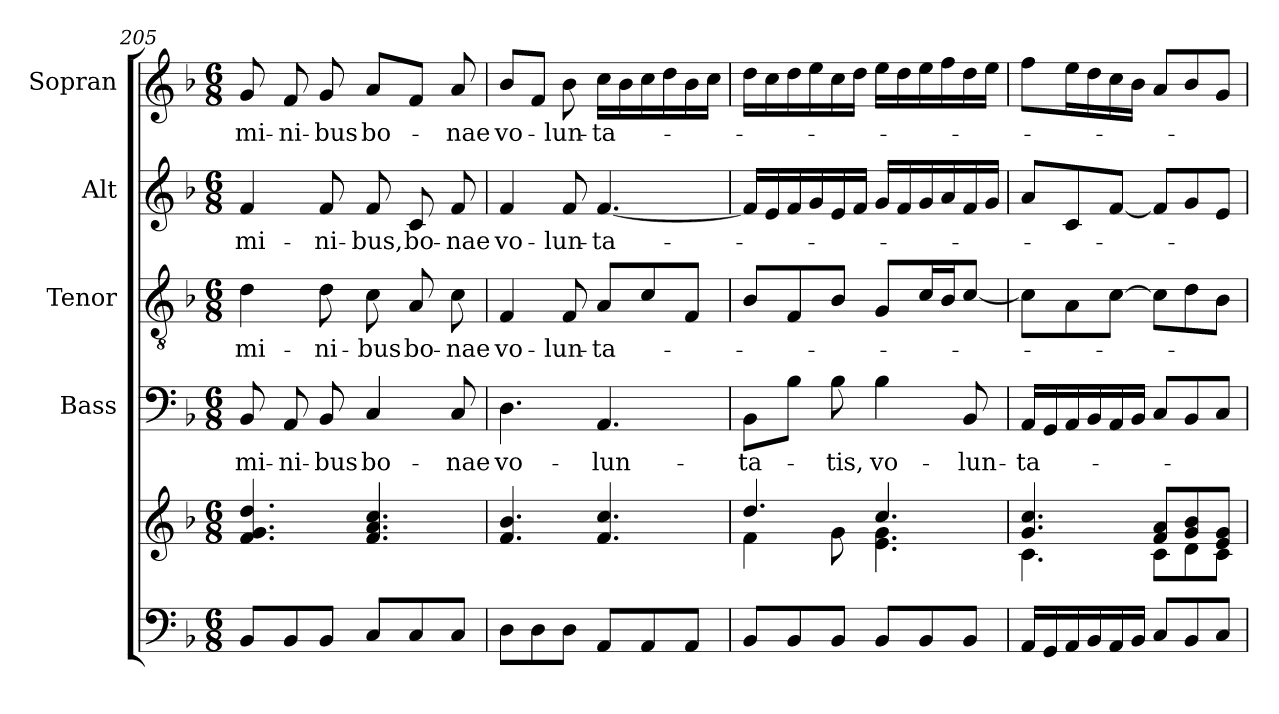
**kern	**kern	**kern	**text	**kern	**text	**kern	**text	**kern	**text
*part5	*part5	*part4	*part4	*part3	*part3	*part2	*part2	*part1	*part1
*staff6	*staff5	*staff4	*staff4	*staff3	*staff3	*staff2	*staff2	*staff1	*staff1
*	*	*I"Bass	*	*I"Tenor	*	*I"Alt	*	*I"Sopran	*
*	*	*I'B.	*	*I'T.	*	*I'A.	*	*I'S.	*
*clefF4	*clefG2	*clefF4	*	*clefGv2	*	*clefG2	*	*clefG2	*
*k[b-]	*k[b-]	*k[b-]	*	*k[b-]	*	*k[b-]	*	*k[b-]	*
*F:	*F:	*F:	*	*F:	*	*F:	*	*F:	*
*M6/8	*M6/8	*M6/8	*	*M6/8	*	*M6/8	*	*M6/8	*
=205	=205	=205	=205	=205	=205	=205	=205	=205	=205
!	!	!	!LO:LY:b	!	!LO:LY:b	!	!LO:LY:b	!	!LO:LY:b
8BB-/L	4.f/ 4.g/ 4.dd/	8BB-/	-mi-	4d\	-mi-	4f/	-mi-	8g/	-mi-
!	!	!	!LO:LY:b	!	!	!	!	!	!LO:LY:b
8BB-/	.	8AA/	-ni-	.	.	.	.	8f/	-ni-
!	!	!	!LO:LY:b	!	!LO:LY:b	!	!LO:LY:b	!	!LO:LY:b
8BB-/J	.	8BB-/	-bus	8d\	-ni-	8f/	-ni-	8g/	-bus
!	!	!	!LO:LY:b	!	!LO:LY:b	!	!LO:LY:b	!	!LO:LY:b
8C/L	4.f/ 4.a/ 4.cc/	4C/	bo-	8c\	-bus	8f/	-bus,	8a/L	bo-
!	!	!	!	!	!LO:LY:b	!	!LO:LY:b	!	!
8C/	.	.	.	8A/	bo-	8c/	bo-	8f/J	.
!	!	!	!LO:LY:b	!	!LO:LY:b	!	!LO:LY:b	!	!LO:LY:b
8C/J	.	8C/	-nae	8c\	-nae	8f/	-nae	8a/	-nae
!!LO:LB:g=z
=206	=206	=206	=206	=206	=206	=206	=206	=206	=206
!	!	!	!LO:LY:b	!	!LO:LY:b	!	!LO:LY:b	!	!LO:LY:b
8D\L	4.f/ 4.b-/	4.D\	vo-	4F/	vo-	4f/	vo-	8b-/L	vo-
8D\	.	.	.	.	.	.	.	8f/J	.
!	!	!	!	!	!LO:LY:b	!	!LO:LY:b	!	!LO:LY:b
8D\J	.	.	.	8F/	-lun-	8f/	-lun-	8b-\	-lun-
!	!	!	!LO:LY:b	!	!LO:LY:b	!	!LO:LY:b	!	!LO:LY:b
8AA/L	4.f/ 4.cc/	4.AA/	-lun-	8A/L	-ta-	[4.f/	-ta-	16cc\LL	-ta-
.	.	.	.	.	.	.	.	16b-\	.
8AA/	.	.	.	8c/	.	.	.	16cc\	.
.	.	.	.	.	.	.	.	16dd\	.
8AA/J	.	.	.	8F/J	.	.	.	16b-\	.
.	.	.	.	.	.	.	.	16cc\JJ	.
=207	=207	=207	=207	=207	=207	=207	=207	=207	=207
*	*^	*	*	*	*	*	*	*	*
!	!	!	!	!LO:LY:b	!	!	!	!	!	!
8BB-/L	4.dd/	4f\	8BB-\L	-ta-	8B-/L	.	16f/LL]	.	16dd\LL	.
.	.	.	.	.	.	.	16e/	.	16cc\	.
8BB-/	.	.	8B-\J	.	8F/	.	16f/	.	16dd\	.
.	.	.	.	.	.	.	16g/	.	16ee\	.
!	!	!	!	!LO:LY:b	!	!	!	!	!	!
8BB-/J	.	8g\	8B-\	-tis,	8B-/J	.	16e/	.	16cc\	.
.	.	.	.	.	.	.	16f/JJ	.	16dd\JJ	.
!	!	!	!	!LO:LY:b	!	!	!	!	!	!
8BB-/L	4.cc/	4.e\ 4.g\	4B-\	vo-	8G/L	.	16g/LL	.	16ee\LL	.
.	.	.	.	.	.	.	16f/	.	16dd\	.
8BB-/	.	.	.	.	16c/L	.	16g/	.	16ee\	.
.	.	.	.	.	16B-/J	.	16a/	.	16ff\	.
!	!	!	!	!LO:LY:b	!	!	!	!	!	!
8BB-/J	.	.	8BB-/	-lun-	[8c/J	.	16f/	.	16dd\	.
.	.	.	.	.	.	.	16g/JJ	.	16ee\JJ	.
=208	=208	=208	=208	=208	=208	=208	=208	=208	=208	=208
!	!	!	!	!LO:LY:b	!	!	!	!	!	!
16AA/LL	4.g/ 4.cc/	4.c\	16AA/LL	-ta-	8c\L]	.	8a/L	.	8ff\L	.
16GG/	.	.	16GG/	.	.	.	.	.	.	.
16AA/	.	.	16AA/	.	8A\	.	8c/	.	16ee\L	.
16BB-/	.	.	16BB-/	.	.	.	.	.	16dd\	.
16AA/	.	.	16AA/	.	[8c\J	.	[8f/J	.	16cc\	.
16BB-/JJ	.	.	16BB-/JJ	.	.	.	.	.	16b-\JJ	.
8C/L	8f/ 8a/L	8c\L	8C/L	.	8c\L]	.	8f/L]	.	8a/L	.
8BB-/	8g/ 8b-/	8d\	8BB-/	.	8d\	.	8g/	.	8b-/	.
8C/J	8e/ 8g/J	8c\J	8C/J	.	8B-\J	.	8e/J	.	8g/J	.
*	*v	*v	*	*	*	*	*	*	*	*
=	=	=	=	=	=	=	=	=	=
*-	*-	*-	*-	*-	*-	*-	*-	*-	*-
